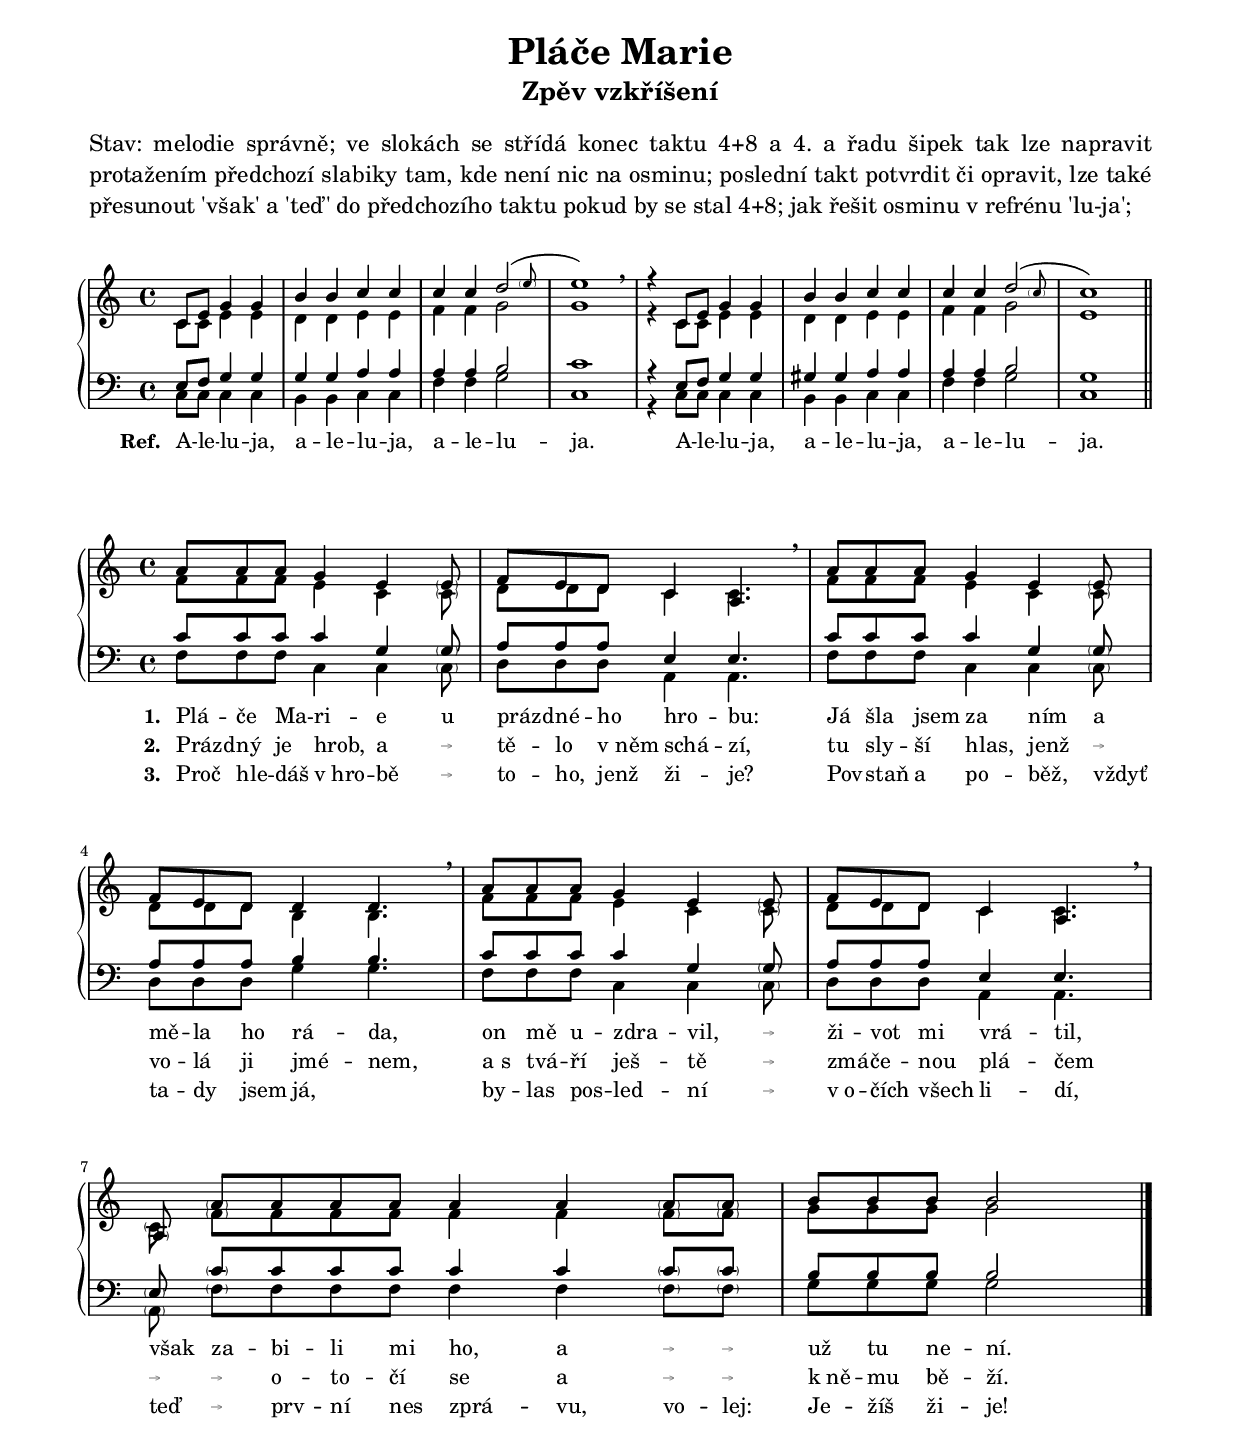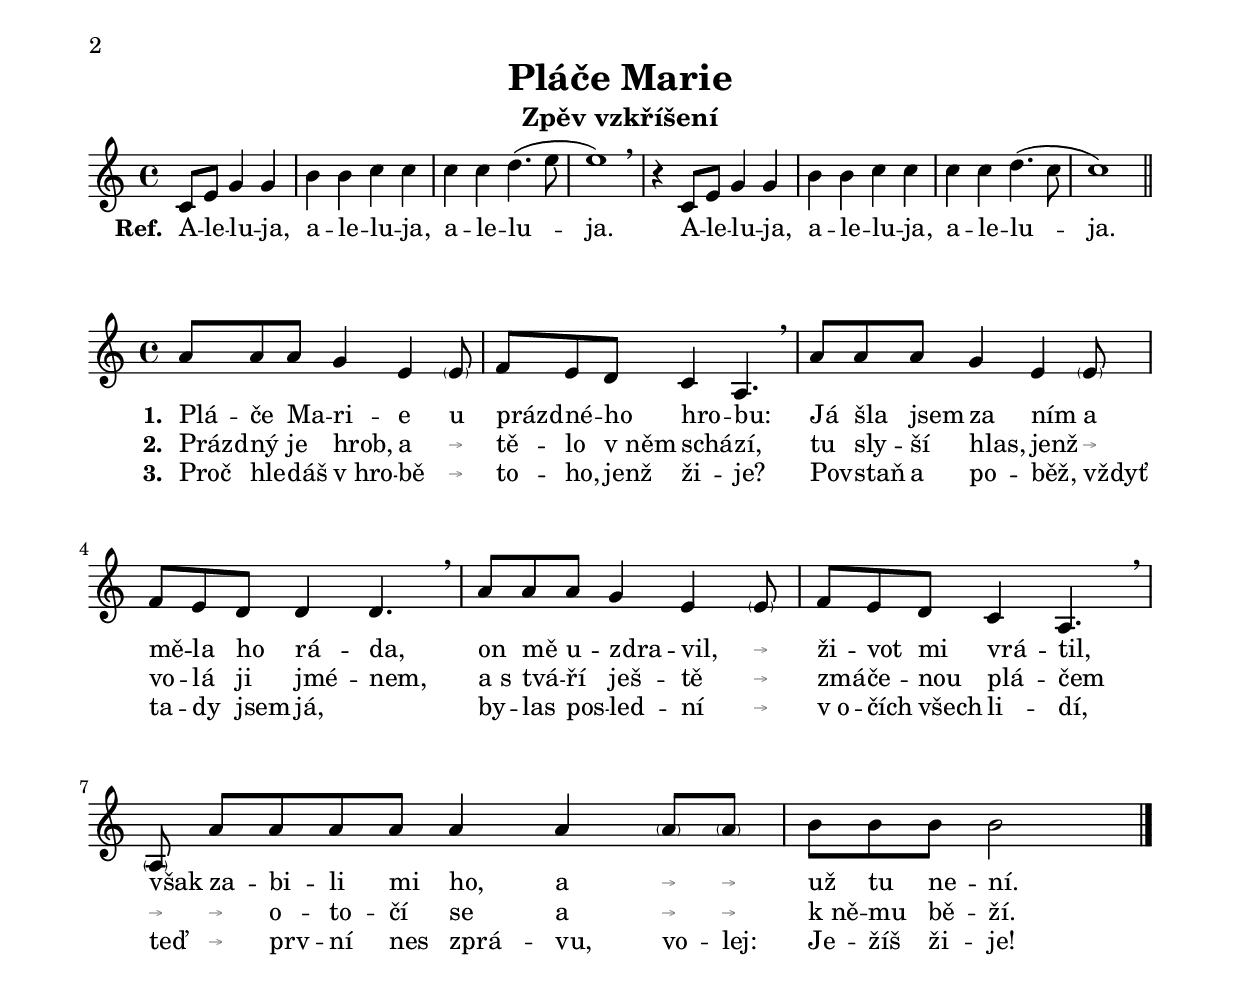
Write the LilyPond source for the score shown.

\version "2.18.2"

\include "../common-includes/macros.ily"
\include "../common-includes/paper.ily"
\include "../common-includes/layout.ily"

%\version "2.18.2"

place_marie_melodie_ref_prava = \relative c' {
    \key c \major
    \clef treble
    \language "deutsch"
    \time 4/4
    
    <<
    
    \new Voice = "hlavni" {
    \voiceOne
    \partial 4*3 c8[ e8] g4 g4 |
    h4 h4 c4 c4 |
    c4 c4 \afterGrace d2( \parenthesize e8 |
    e1) \breathe |
    r4 c,8[ e8] g4 g4 |
    h4 h4 c4 c4 |
    c4 c4 \afterGrace d2( \parenthesize c8 |
    c1)
    \dbar % musí být tady, na konci za hlasy nefunguje
    }
    
    \new Voice {
    \voiceTwo
    \partial 4*3 c,8[ c8] e4 e4 |
    d4 d4 e4 e4 |
    f4 f4 g2 |
    g1 |
    r4 c,8[ c8] e4 e4 |
    d4 d4 e4 e4 |
    f4 f4 g2 |
    e1
    }
    
    >>
}

place_marie_melodie_ref_leva = \relative c {
    \key c \major
    \clef bass
    \language "deutsch"
    \time 4/4
    
    <<
    
    \new Voice {
    \voiceOne
    \partial 4*3 e8[ f8] g4 g4 |
    g4 g4 a4 a4 |
    a4 a4 h2 |
    c1 |
    r4 e,8[ f8] g4 g4 |
    gis4 gis4 a4 a4 |
    a4 a4 h2 |
    g1
    }
    
    \new Voice {
    \voiceTwo
    \partial 4*3 c,8[ c8] c4 c4 |
    h4 h4 c4 c4 |
    f4 f4 g2 |
    c,1 |
    r4 c8[ c8] c4 c4 |
    h4 h4 c4 c4 |
    f4 f4 g2 |
    c,1 |
    }
    
    >>
}

place_marie_melodie_ref_lidi = \relative c' {
    \key c \major
    \clef treble
    \language "deutsch"
    \time 4/4
    \partial 4*3 c8[ e8] g4 g4 |
    h4 h4 c4 c4 |
    c4 c4 d4.( e8 |
    e1) \breathe |
    r4 c,8[ e8] g4 g4 |
    h4 h4 c4 c4 |
    c4 c4 d4.( c8 |
    c1)
    \dbar
}

place_marie_slova_ref = \lyricmode {
    \set stanza = "Ref. "
    A8 -- le8 -- lu4 -- ja,4
    a4 -- le4 -- lu4 -- ja,4
    a4 -- le4 -- lu2 --
    ja.1
    _4 A8 -- le8 -- lu4 -- ja,4
    a4 -- le4 -- lu4 -- ja,4
    a4 -- le4 -- lu2 --
    ja.1
}

place_marie_ref_doprovod = \new PianoStaff <<
    \new Staff \place_marie_melodie_ref_prava
    \new Staff \place_marie_melodie_ref_leva
    \new Lyrics \place_marie_slova_ref
>>

place_marie_ref_lidi = \new StaffGroup <<
    \new Staff \place_marie_melodie_ref_lidi
    \new Lyrics \place_marie_slova_ref
>>

%\version "2.18.2"

place_marie_melodie_sloka_prava = \relative c' {
    \key c \major
    \clef treble
    \language "deutsch"
    \time 4/4
    
    <<
    
    \new Voice = "hlavni" {
    \voiceOne
    a'8[ a8 a8] g4 e4 \parenthesize e8 |
    f8[ e8 d8] c4 a4. \breathe |
    a'8[ a8 a8] g4 e4 \parenthesize e8 |
    f8[ e8 d8] d4 d4. \breathe |
    a'8[ a8 a8] g4 e4 \parenthesize e8 |
    f8[ e8 d8] c4 a4. \breathe |
    \cadenzaOn % předposlední takt je velmi divoký
    \parenthesize a8 \parenthesize a'8[ a8 a8 a8] a4 a4 \parenthesize a8[ \parenthesize a8]
    \cadenzaOff \bbar |
    h8[ h8 h8] h2
    }
    
    \new Voice {
    \voiceTwo
    f8[ f8 f8] e4 c4 \parenthesize c8 |
    d8[ d8 d8] c4 c4. |
    f8[ f8 f8] e4 c4 \parenthesize c8 |
    d8[ d8 d8] h4 h4. |
    f'8[ f8 f8] e4 c4 \parenthesize c8 |
    d8[ d8 d8] c4 c4. |
    \cadenzaOn % předposlední takt
    \parenthesize c8 \parenthesize f8[ f8 f8 f8] f4 f4 \parenthesize f8[ \parenthesize f8]
    \cadenzaOff |
    g8[ g8 g8] g2
    }
    
    >>
    
    \bar "|."
}

place_marie_melodie_sloka_leva = \relative c {
    \key c \major
    \clef bass
    \language "deutsch"
    \time 4/4
    
    <<
    
    \new Voice {
    \voiceOne
    c'8[ c8 c8] c4 g4 \parenthesize g8 |
    a8[ a8 a8] e4 e4. |
    c'8[ c8 c8] c4 g4 \parenthesize g8 |
    a8[ a8 a8] h4 h4. |
    c8[ c8 c8] c4 g4 \parenthesize g8 |
    a8[ a8 a8] e4 e4. |
    \cadenzaOn % předposlední takt
    \parenthesize e8 \parenthesize c'8[ c8 c8 c8] c4 c4 \parenthesize c8[ \parenthesize c8]
    \cadenzaOff |
    h8[ h8 h8] h2
    }
    
    \new Voice {
    \voiceTwo
    f8[ f8 f8] c4 c4 \parenthesize c8 |
    d8[ d8 d8] a4 a4. |
    f'8[ f8 f8] c4 c4 \parenthesize c8 |
    d8[ d8 d8] g4 g4. |
    f8[ f8 f8] c4 c4 \parenthesize c8 |
    d8[ d8 d8] a4 a4. |
    \cadenzaOn % předposlední takt
    \parenthesize a8 \parenthesize f'8[ f8 f8 f8] f4 f4 \parenthesize f8[ \parenthesize f8]
    \cadenzaOff |
    g8[ g8 g8] g2
    }
    
    >>
    
    \bar "|."
}

place_marie_melodie_sloka_lidi = \relative c' {
    \key c \major
    \clef treble
    \language "deutsch"
    \time 4/4
    a'8[ a8 a8] g4 e4 \parenthesize e8 |
    f8[ e8 d8] c4 a4. \breathe |
    a'8[ a8 a8] g4 e4 \parenthesize e8 |
    f8[ e8 d8] d4 d4. \breathe |
    a'8[ a8 a8] g4 e4 \parenthesize e8 |
    f8[ e8 d8] c4 a4. \breathe |
    \cadenzaOn % předposlední takt je velmi divoký
    \parenthesize a8 a'8[ a8 a8 a8] a4 a4 \parenthesize a8[ \parenthesize a8]
    \cadenzaOff \bbar |
    h8[ h8 h8] h2
    \bar "|."
}

place_marie_slova_sloka_a = \lyricmode {
    \set stanza = "1. "
    Plá8 -- če8 Ma8 -- ri4 -- e4 u8
    prázd8 -- né8 -- ho8 hro4 -- bu:4.
    Já8 šla8 jsem8 za4 ním4 a8
    mě8 -- la8 ho8 rá4 -- da,4.
    on8 mě8 u8 -- zdra4 -- vil,4 \→8
    ži8 -- vot8 mi8 vrá4 -- til,4.
    však8 za8 -- bi8 -- li8 mi8 ho,4 a4 \→8 \→8
    už8 tu8 ne8 -- ní.2
}

place_marie_slova_sloka_b = \lyricmode {
    \set stanza = "2. "
    Prázd8 -- ný8 je8 hrob,4 a4 \→8
    tě8 -- lo8 v_něm8 schá4 -- zí,4.
    tu8 sly8 -- ší8 hlas,4 jenž4 \→8
    vo8 -- lá8 ji8 jmé4 -- nem,4.
    a_s8 tvá8 -- ří8 ješ4 -- tě4 \→8
    zmá8 -- če8 -- nou8 plá4 -- čem4.
    \→8 \→8 o8 -- to8 -- čí8 se4 a4 \→8 \→8
    k_ně8 -- mu8 bě8 -- ží.2
}

place_marie_slova_sloka_c = \lyricmode {
    \set stanza = "3. "
    Proč8 hle8 -- dáš8 v_hro4 -- bě4 \→8
    to8 -- ho,8 jenž8 ži4 -- je?4.
    Pov8 -- staň8 a8 po4 -- běž,4 vždyť8
    ta8 -- dy8 jsem8 já,4 _4.
    by8 -- las8 pos8 -- led4 -- ní4 \→8
    v_o8 -- čích8 všech8 li4 -- dí,4.
    teď8 \→8 prv8 -- ní8 nes8 zprá4 -- vu,4 vo8 -- lej:8
    Je8 -- žíš8 ži8 -- je!2
}

place_marie_sloka_doprovod = \new PianoStaff <<
    \new Staff \place_marie_melodie_sloka_prava
    \new Staff \place_marie_melodie_sloka_leva
    \new Lyrics \place_marie_slova_sloka_a
    \new Lyrics \place_marie_slova_sloka_b
    \new Lyrics \place_marie_slova_sloka_c
>>

place_marie_sloka_lidi = \new StaffGroup <<
    \new Staff \place_marie_melodie_sloka_lidi
    \new Lyrics \place_marie_slova_sloka_a
    \new Lyrics \place_marie_slova_sloka_b
    \new Lyrics \place_marie_slova_sloka_c
>>


\book {
    \bookpart {
    \header {
        title = "Pláče Marie"
        subtitle = "Zpěv vzkříšení"
    }
    \tocItem \markup { "Pláče Marie" }
    \markup {
        \column {
            \vspace #0.75
            \justify { Stav:
                       melodie správně;
                       ve slokách se střídá konec taktu 4+8 a 4. a řadu šipek tak lze napravit
                         protažením předchozí slabiky tam, kde není nic na osminu;
                       poslední takt potvrdit či opravit, lze také přesunout 'však' a 'teď' do
                         předchozího taktu pokud by se stal 4+8;
                       jak řešit osminu v refrénu 'lu-ja';
            }
            \vspace #1.0
        }
    }
    \score {
        \layout { #(layout-set-staff-size 17) }
        \place_marie_ref_doprovod
    }
    \markup {
        \vspace #1.0
    }
    \score {
        \layout { #(layout-set-staff-size 17) }
        \place_marie_sloka_doprovod
    }
}

    \bookpart {
    \header {
        title = "Pláče Marie"
        subtitle = "Zpěv vzkříšení"
    }
    \score {
        \place_marie_ref_lidi
    }
    \markup {
      \vspace #1
    }
    \score {
        \place_marie_sloka_lidi
    }
}

}
